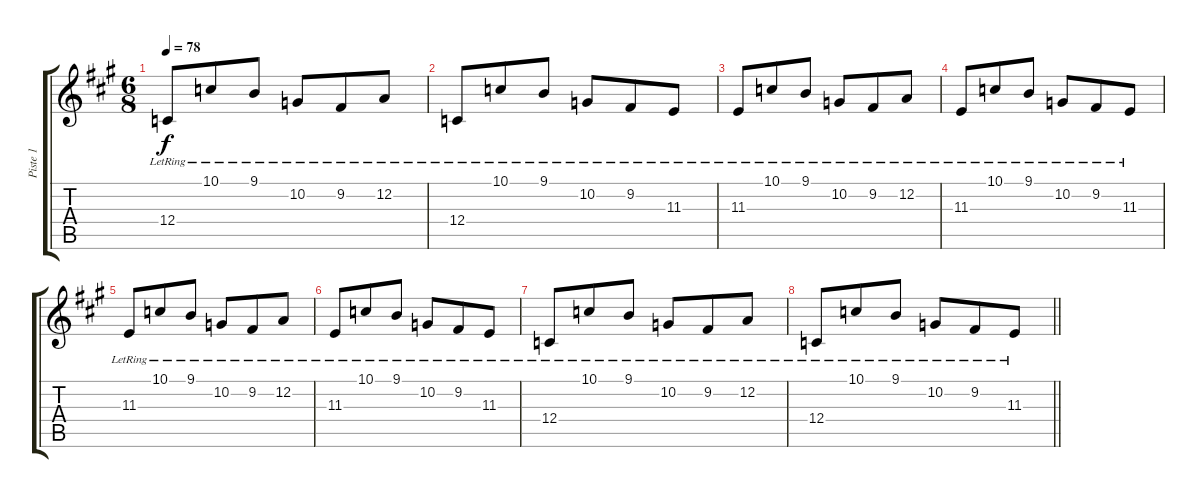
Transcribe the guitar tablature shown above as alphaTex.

\track ("Piste 1" "Piste 1") {instrument electricpiano1}
\staff {score tabs}
\tuning (D4 A3 F3 C3 G2 C2) {hide}
\ts (6 8)
\tempo 78
\clef g2
\ks a
12.4{lr}.8{dy f} 10.1{lr}.8 9.1{lr}.8 10.2{lr}.8 9.2{lr}.8 12.2{lr}.8 |
12.4{lr}.8 10.1{lr}.8 9.1{lr}.8 10.2{lr}.8 9.2{lr}.8 11.3{lr}.8 |
11.3{lr}.8 10.1{lr}.8 9.1{lr}.8 10.2{lr}.8 9.2{lr}.8 12.2{lr}.8 |
11.3{lr}.8 10.1{lr}.8 9.1{lr}.8 10.2{lr}.8 9.2{lr}.8 11.3{lr}.8 |
11.3{lr}.8 10.1{lr}.8 9.1{lr}.8 10.2{lr}.8 9.2{lr}.8 12.2{lr}.8 |
11.3{lr}.8 10.1{lr}.8 9.1{lr}.8 10.2{lr}.8 9.2{lr}.8 11.3{lr}.8 |
12.4{lr}.8 10.1{lr}.8 9.1{lr}.8 10.2{lr}.8 9.2{lr}.8 12.2{lr}.8 |
\barLineRight lightlight
12.4{lr}.8 10.1{lr}.8 9.1{lr}.8 10.2{lr}.8 9.2{lr}.8 11.3{lr}.8
